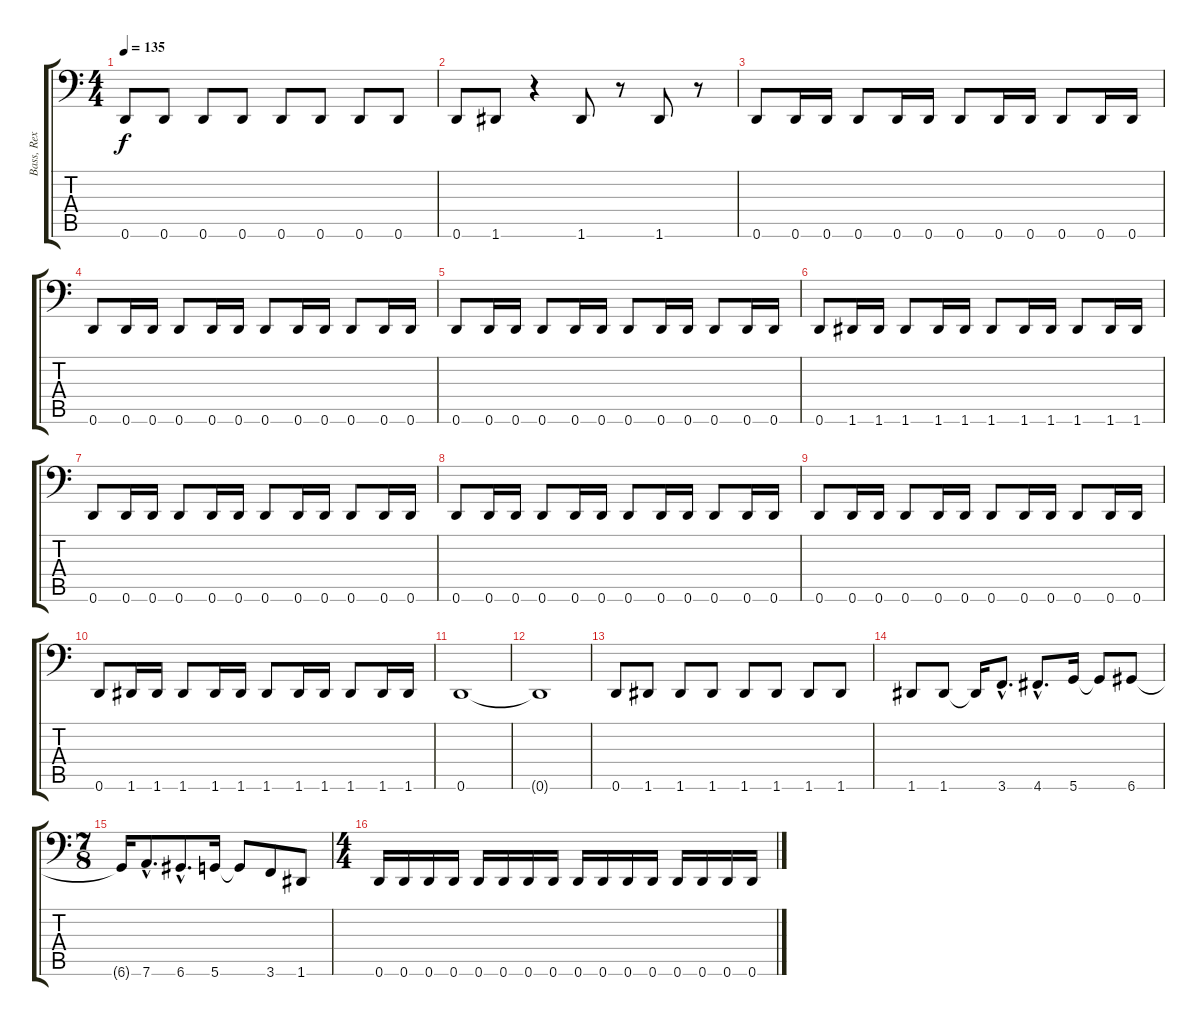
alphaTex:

\track ("Bass, Rex" "Bass, Rex") {instrument electricbasspick}
\staff {score tabs}
\tuning (E3 B2 G2 D2 A1 D1) {hide}
\ts (4 4)
\tempo 135
\clef f4
\ks c
0.6.8{dy f} 0.6.8 0.6.8 0.6.8 0.6.8 0.6.8 0.6.8 0.6.8 |
0.6.8 1.6.8 r.4 1.6.8 r.8 1.6.8 r.8 |
0.6.8 0.6.16 0.6.16 0.6.8 0.6.16 0.6.16 0.6.8 0.6.16 0.6.16 0.6.8 0.6.16 0.6.16 |
0.6.8 0.6.16 0.6.16 0.6.8 0.6.16 0.6.16 0.6.8 0.6.16 0.6.16 0.6.8 0.6.16 0.6.16 |
0.6.8 0.6.16 0.6.16 0.6.8 0.6.16 0.6.16 0.6.8 0.6.16 0.6.16 0.6.8 0.6.16 0.6.16 |
0.6.8 1.6.16 1.6.16 1.6.8 1.6.16 1.6.16 1.6.8 1.6.16 1.6.16 1.6.8 1.6.16 1.6.16 |
0.6.8 0.6.16 0.6.16 0.6.8 0.6.16 0.6.16 0.6.8 0.6.16 0.6.16 0.6.8 0.6.16 0.6.16 |
0.6.8 0.6.16 0.6.16 0.6.8 0.6.16 0.6.16 0.6.8 0.6.16 0.6.16 0.6.8 0.6.16 0.6.16 |
0.6.8 0.6.16 0.6.16 0.6.8 0.6.16 0.6.16 0.6.8 0.6.16 0.6.16 0.6.8 0.6.16 0.6.16 |
0.6.8 1.6.16 1.6.16 1.6.8 1.6.16 1.6.16 1.6.8 1.6.16 1.6.16 1.6.8 1.6.16 1.6.16 |
0.6.1 |
0.6{t}.1 |
0.6.8 1.6.8 1.6.8 1.6.8 1.6.8 1.6.8 1.6.8 1.6.8 |
1.6.8 1.6.8 1.6{t}.16 3.6{hac}.8{d} 4.6{hac}.8{d} 5.6.16 5.6{t}.8 6.6.8 |
\ts (7 8)
6.6{t}.16 7.6{hac}.8{d} 6.6{hac}.8{d} 5.6.16 5.6{t}.8 3.6.8 1.6.8 |
\ts (4 4)
0.6.16 0.6.16 0.6.16 0.6.16 0.6.16 0.6.16 0.6.16 0.6.16 0.6.16 0.6.16 0.6.16 0.6.16 0.6.16 0.6.16 0.6.16 0.6.16
